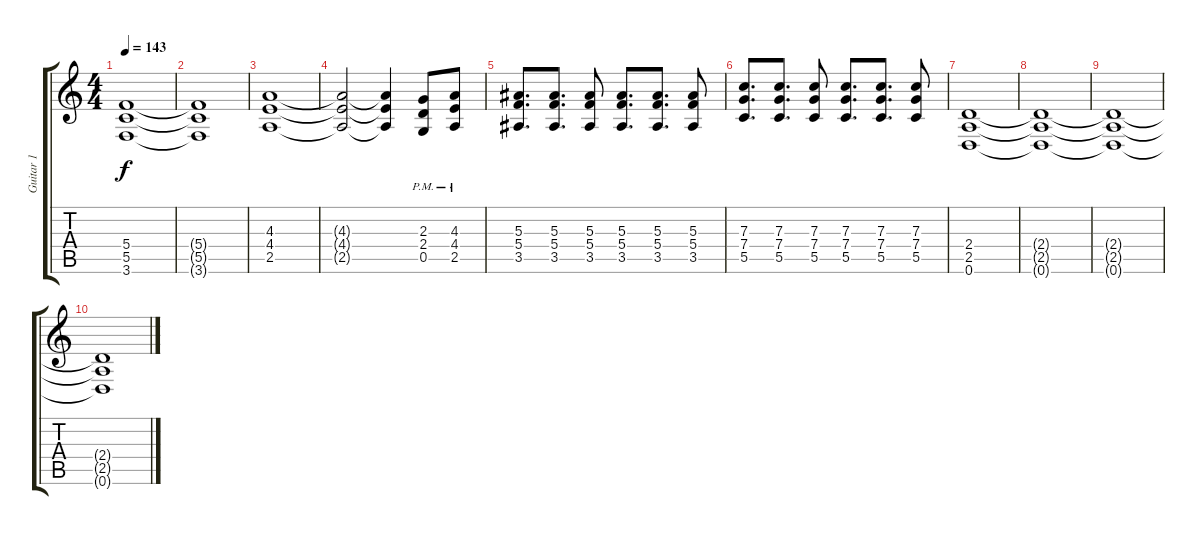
\track ("Guitar 1" "Guitar 1") {instrument distortionguitar}
\staff {score tabs}
\tuning (D4 A3 F3 C3 G2 D2) {hide}
\ts (4 4)
\tempo 143
\clef g2
\ks c
(5.4 5.5 3.6).1{dy f} |
(5.4{t} 5.5{t} 3.6{t}).1 |
(4.3 4.4 2.5).1 |
(4.3{t} 4.4{t} 2.5{t}).2 (4.3{t} 4.4{t} 2.5{t}).4 (2.3{pm} 2.4{pm} 0.5{pm}).8 (4.3{pm} 4.4{pm} 2.5{pm}).8 |
(5.3 5.4 3.5).8{d} (5.3 5.4 3.5).8{d} (5.3 5.4 3.5).8 (5.3 5.4 3.5).8{d} (5.3 5.4 3.5).8{d} (5.3 5.4 3.5).8 |
(7.3 7.4 5.5).8{d} (7.3 7.4 5.5).8{d} (7.3 7.4 5.5).8 (7.3 7.4 5.5).8{d} (7.3 7.4 5.5).8{d} (7.3 7.4 5.5).8 |
(2.4 2.5 0.6).1 |
(2.4{t} 2.5{t} 0.6{t}).1 |
(2.4{t} 2.5{t} 0.6{t}).1 |
(2.4{t} 2.5{t} 0.6{t}).1
